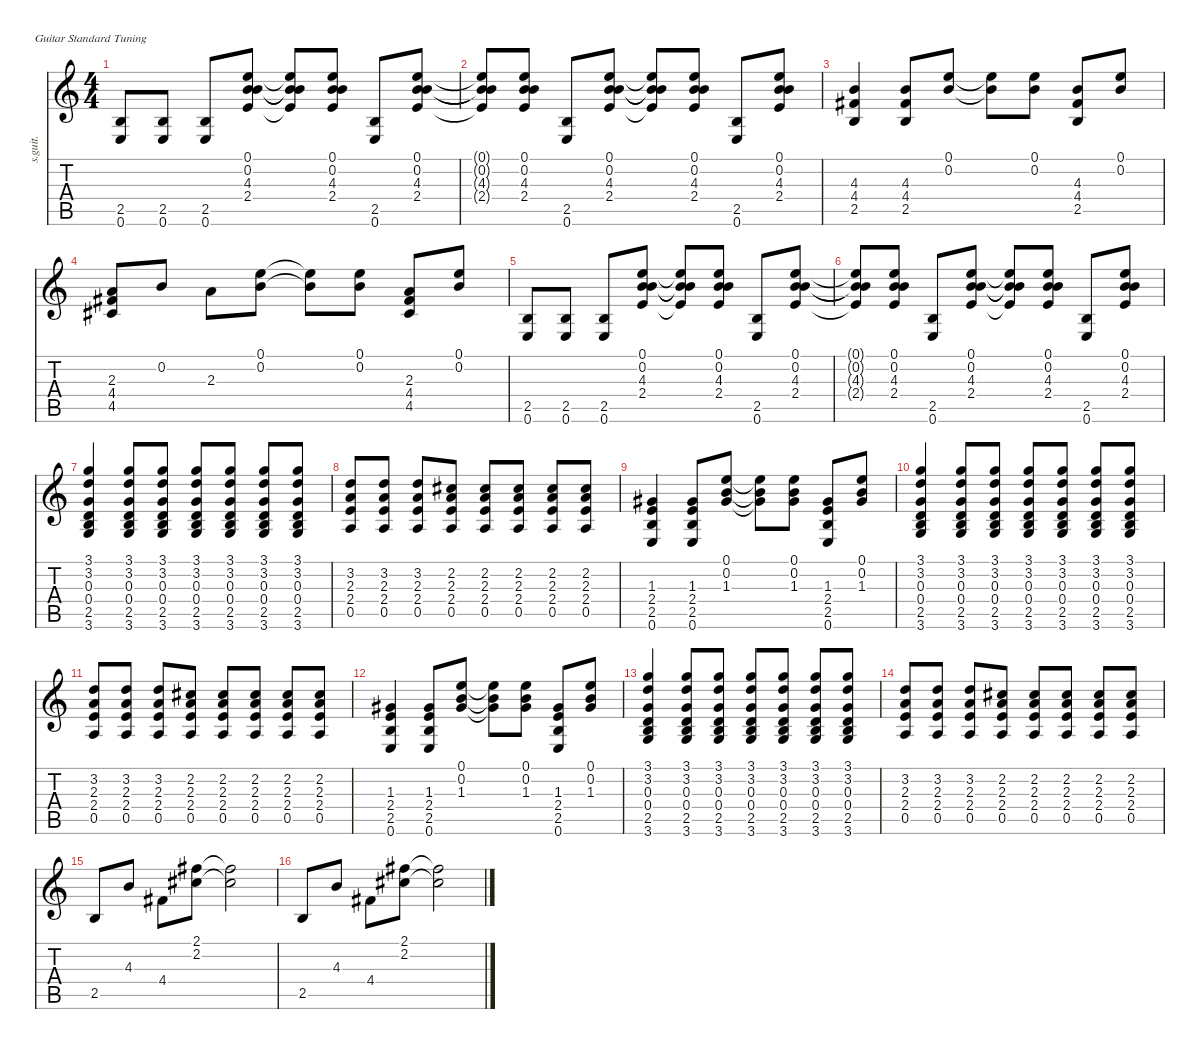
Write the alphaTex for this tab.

\defaultSystemsLayout 4
\hideDynamics
\bracketExtendMode nobrackets
\track ("Dave Grohl - Rhythm 2" "s.guit.") {instrument overdrivenguitar}
\staff {score tabs}
\tuning (E4 B3 G3 D3 A2 E2)
\ts (4 4)
\tempo (136 hide)
\clef g2
\ks c
(2.5 0.6).8{dy f} (2.5 0.6).8 (2.5 0.6).8 (0.1 0.2 4.3 2.4).8 (0.1{t} 0.2{t} 4.3{t} 2.4{t}).8 (0.1 0.2 4.3 2.4).8 (2.5 0.6).8 (0.1 0.2 4.3 2.4).8 |
(0.1{t} 0.2{t} 4.3{t} 2.4{t}).8 (0.1 0.2 4.3 2.4).8 (2.5 0.6).8 (0.1 0.2 4.3 2.4).8 (0.1{t} 0.2{t} 4.3{t} 2.4{t}).8 (0.1 0.2 4.3 2.4).8 (2.5 0.6).8 (0.1 0.2 4.3 2.4).8 |
(4.3 4.4{acc #} 2.5).4 (4.3 4.4{acc #} 2.5).8 (0.1 0.2).8 (0.1{t} 0.2{t}).8 (0.1 0.2).8 (4.3 4.4{acc #} 2.5).8 (0.1 0.2).8 |
(2.3 4.4{acc #} 4.5{acc #}).8 0.2.8 2.3.8 (0.1 0.2).8 (0.1{t} 0.2{t}).8 (0.1 0.2).8 (2.3 4.4{acc #} 4.5{acc #}).8 (0.1 0.2).8 |
(2.5 0.6).8 (2.5 0.6).8 (2.5 0.6).8 (0.1 0.2 4.3 2.4).8 (0.1{t} 0.2{t} 4.3{t} 2.4{t}).8 (0.1 0.2 4.3 2.4).8 (2.5 0.6).8 (0.1 0.2 4.3 2.4).8 |
(0.1{t} 0.2{t} 4.3{t} 2.4{t}).8 (0.1 0.2 4.3 2.4).8 (2.5 0.6).8 (0.1 0.2 4.3 2.4).8 (0.1{t} 0.2{t} 4.3{t} 2.4{t}).8 (0.1 0.2 4.3 2.4).8 (2.5 0.6).8 (0.1 0.2 4.3 2.4).8 |
(3.1 3.2 0.3 0.4 2.5 3.6).4 (3.1 3.2 0.3 0.4 2.5 3.6).8 (3.1 3.2 0.3 0.4 2.5 3.6).8 (3.1 3.2 0.3 0.4 2.5 3.6).8 (3.1 3.2 0.3 0.4 2.5 3.6).8 (3.1 3.2 0.3 0.4 2.5 3.6).8 (3.1 3.2 0.3 0.4 2.5 3.6).8 |
(3.2 2.3 2.4 0.5).8 (3.2 2.3 2.4 0.5).8 (3.2 2.3 2.4 0.5).8 (2.2{acc #} 2.3 2.4 0.5).8 (2.2{acc #} 2.3 2.4 0.5).8 (2.2{acc #} 2.3 2.4 0.5).8 (2.2{acc #} 2.3 2.4 0.5).8 (2.2{acc #} 2.3 2.4 0.5).8 |
(1.3{acc #} 2.4 2.5 0.6).4 (1.3{acc #} 2.4 2.5 0.6).8 (0.1 0.2 1.3{acc #}).8 (0.1{t} 0.2{t} 1.3{t acc #}).8 (0.1 0.2 1.3{acc #}).8 (1.3{acc #} 2.4 2.5 0.6).8 (0.1 0.2 1.3{acc #}).8 |
(3.1 3.2 0.3 0.4 2.5 3.6).4 (3.1 3.2 0.3 0.4 2.5 3.6).8 (3.1 3.2 0.3 0.4 2.5 3.6).8 (3.1 3.2 0.3 0.4 2.5 3.6).8 (3.1 3.2 0.3 0.4 2.5 3.6).8 (3.1 3.2 0.3 0.4 2.5 3.6).8 (3.1 3.2 0.3 0.4 2.5 3.6).8 |
(3.2 2.3 2.4 0.5).8 (3.2 2.3 2.4 0.5).8 (3.2 2.3 2.4 0.5).8 (2.2{acc #} 2.3 2.4 0.5).8 (2.2{acc #} 2.3 2.4 0.5).8 (2.2{acc #} 2.3 2.4 0.5).8 (2.2{acc #} 2.3 2.4 0.5).8 (2.2{acc #} 2.3 2.4 0.5).8 |
(1.3{acc #} 2.4 2.5 0.6).4 (1.3{acc #} 2.4 2.5 0.6).8 (0.1 0.2 1.3{acc #}).8 (0.1{t} 0.2{t} 1.3{t acc #}).8 (0.1 0.2 1.3{acc #}).8 (1.3{acc #} 2.4 2.5 0.6).8 (0.1 0.2 1.3{acc #}).8 |
(3.1 3.2 0.3 0.4 2.5 3.6).4 (3.1 3.2 0.3 0.4 2.5 3.6).8 (3.1 3.2 0.3 0.4 2.5 3.6).8 (3.1 3.2 0.3 0.4 2.5 3.6).8 (3.1 3.2 0.3 0.4 2.5 3.6).8 (3.1 3.2 0.3 0.4 2.5 3.6).8 (3.1 3.2 0.3 0.4 2.5 3.6).8 |
(3.2 2.3 2.4 0.5).8 (3.2 2.3 2.4 0.5).8 (3.2 2.3 2.4 0.5).8 (2.2{acc #} 2.3 2.4 0.5).8 (2.2{acc #} 2.3 2.4 0.5).8 (2.2{acc #} 2.3 2.4 0.5).8 (2.2{acc #} 2.3 2.4 0.5).8 (2.2{acc #} 2.3 2.4 0.5).8 |
2.5.8 4.3.8 4.4{acc #}.8 (2.1{acc #} 2.2{acc #}).8 (2.1{t acc #} 2.2{t acc #}).2 |
2.5.8 4.3.8 4.4{acc #}.8 (2.1{acc #} 2.2{acc #}).8 (2.1{t acc #} 2.2{t acc #}).2
